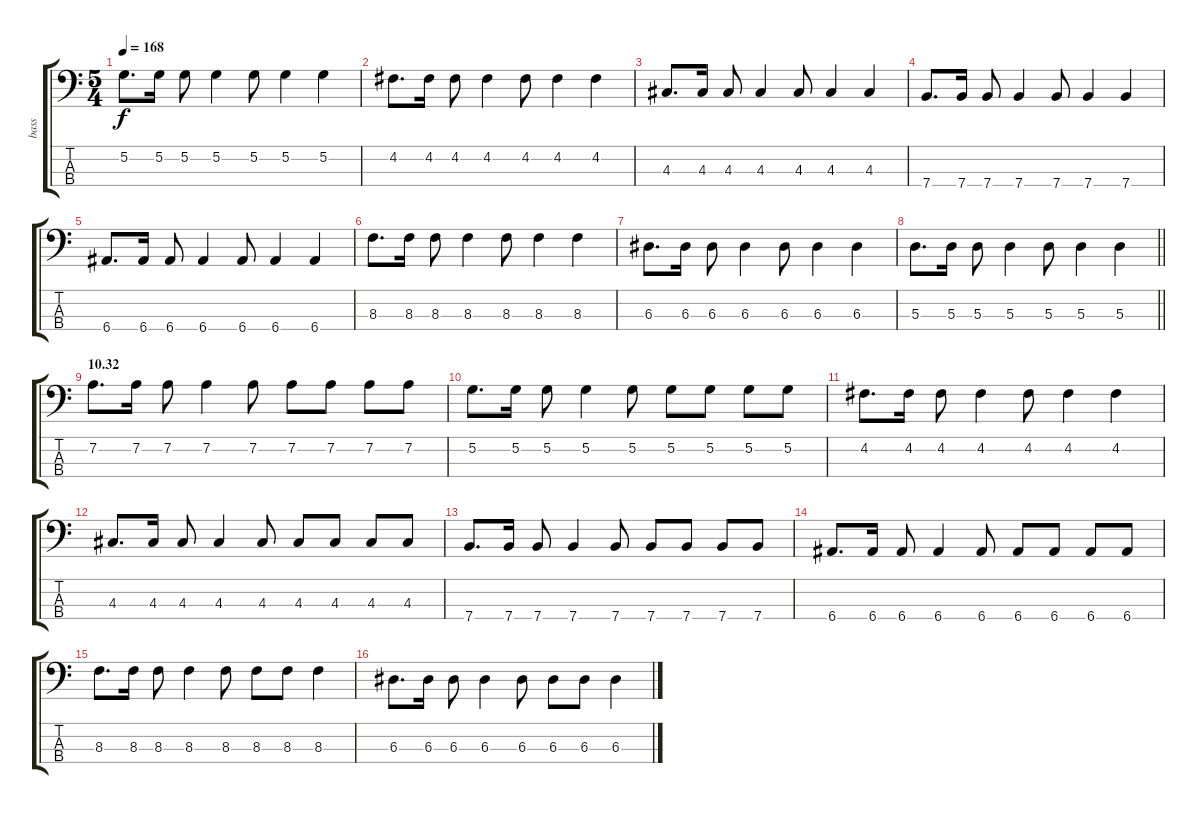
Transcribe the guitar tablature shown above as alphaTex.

\track ("bass" "bass") {instrument electricbassfinger}
\staff {score tabs}
\tuning (G2 D2 A1 E1) {hide}
\ts (5 4)
\tempo 168
\clef f4
\ks c
5.2.8{d dy f} 5.2.16 5.2.8 5.2.4 5.2.8 5.2.4 5.2.4 |
4.2.8{d} 4.2.16 4.2.8 4.2.4 4.2.8 4.2.4 4.2.4 |
4.3.8{d} 4.3.16 4.3.8 4.3.4 4.3.8 4.3.4 4.3.4 |
7.4.8{d} 7.4.16 7.4.8 7.4.4 7.4.8 7.4.4 7.4.4 |
6.4.8{d} 6.4.16 6.4.8 6.4.4 6.4.8 6.4.4 6.4.4 |
8.3.8{d} 8.3.16 8.3.8 8.3.4 8.3.8 8.3.4 8.3.4 |
6.3.8{d} 6.3.16 6.3.8 6.3.4 6.3.8 6.3.4 6.3.4 |
\barLineRight lightlight
5.3.8{d} 5.3.16 5.3.8 5.3.4 5.3.8 5.3.4 5.3.4 |
\section ("" "10.32")
7.2.8{d} 7.2.16 7.2.8 7.2.4 7.2.8 7.2.8 7.2.8 7.2.8 7.2.8 |
5.2.8{d} 5.2.16 5.2.8 5.2.4 5.2.8 5.2.8 5.2.8 5.2.8 5.2.8 |
4.2.8{d} 4.2.16 4.2.8 4.2.4 4.2.8 4.2.4 4.2.4 |
4.3.8{d} 4.3.16 4.3.8 4.3.4 4.3.8 4.3.8 4.3.8 4.3.8 4.3.8 |
7.4.8{d} 7.4.16 7.4.8 7.4.4 7.4.8 7.4.8 7.4.8 7.4.8 7.4.8 |
6.4.8{d} 6.4.16 6.4.8 6.4.4 6.4.8 6.4.8 6.4.8 6.4.8 6.4.8 |
8.3.8{d} 8.3.16 8.3.8 8.3.4 8.3.8 8.3.8 8.3.8 8.3.4 |
6.3.8{d} 6.3.16 6.3.8 6.3.4 6.3.8 6.3.8 6.3.8 6.3.4
